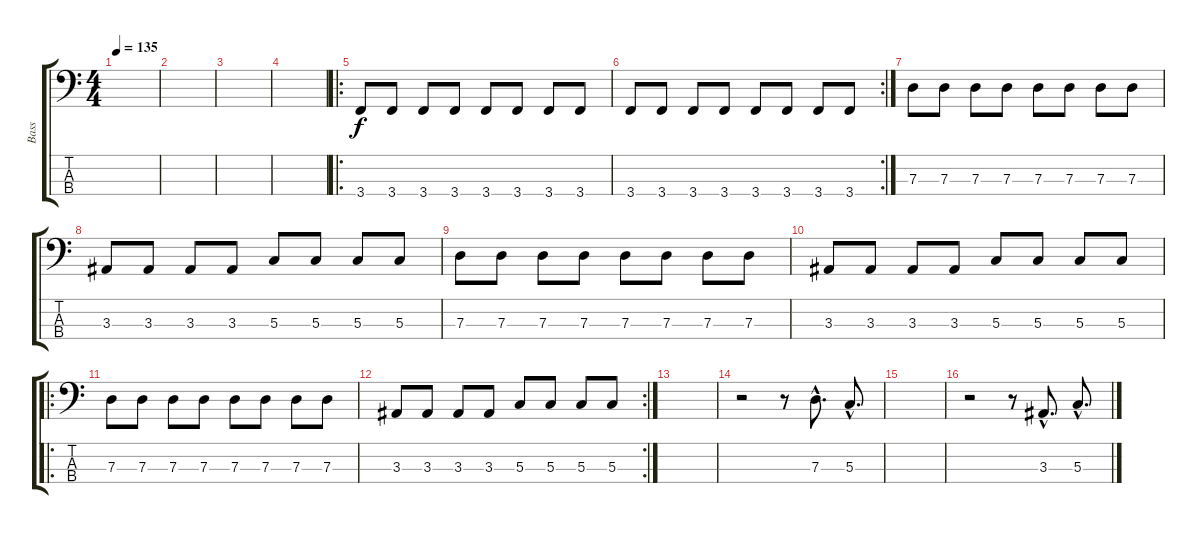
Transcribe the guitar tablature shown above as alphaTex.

\track ("Bass" "Bass") {instrument electricbassfinger}
\staff {score tabs}
\tuning (F2 C2 G1 D1) {hide}
\ts (4 4)
\tempo 135
\clef f4
\ks c
|
|
|
|
\ro
3.4.8 3.4.8 3.4.8 3.4.8 3.4.8 3.4.8 3.4.8 3.4.8 |
\rc 2
3.4.8 3.4.8 3.4.8 3.4.8 3.4.8 3.4.8 3.4.8 3.4.8 |
7.3.8 7.3.8 7.3.8 7.3.8 7.3.8 7.3.8 7.3.8 7.3.8 |
3.3.8 3.3.8 3.3.8 3.3.8 5.3.8 5.3.8 5.3.8 5.3.8 |
7.3.8 7.3.8 7.3.8 7.3.8 7.3.8 7.3.8 7.3.8 7.3.8 |
3.3.8 3.3.8 3.3.8 3.3.8 5.3.8 5.3.8 5.3.8 5.3.8 |
\ro
7.3.8 7.3.8 7.3.8 7.3.8 7.3.8 7.3.8 7.3.8 7.3.8 |
\rc 2
3.3.8 3.3.8 3.3.8 3.3.8 5.3.8 5.3.8 5.3.8 5.3.8 |
|
r.2 r.8 7.3{hac}.8{d} 5.3{hac}.8{d} |
|
r.2 r.8 3.3{hac}.8{d} 5.3{hac}.8{d}
